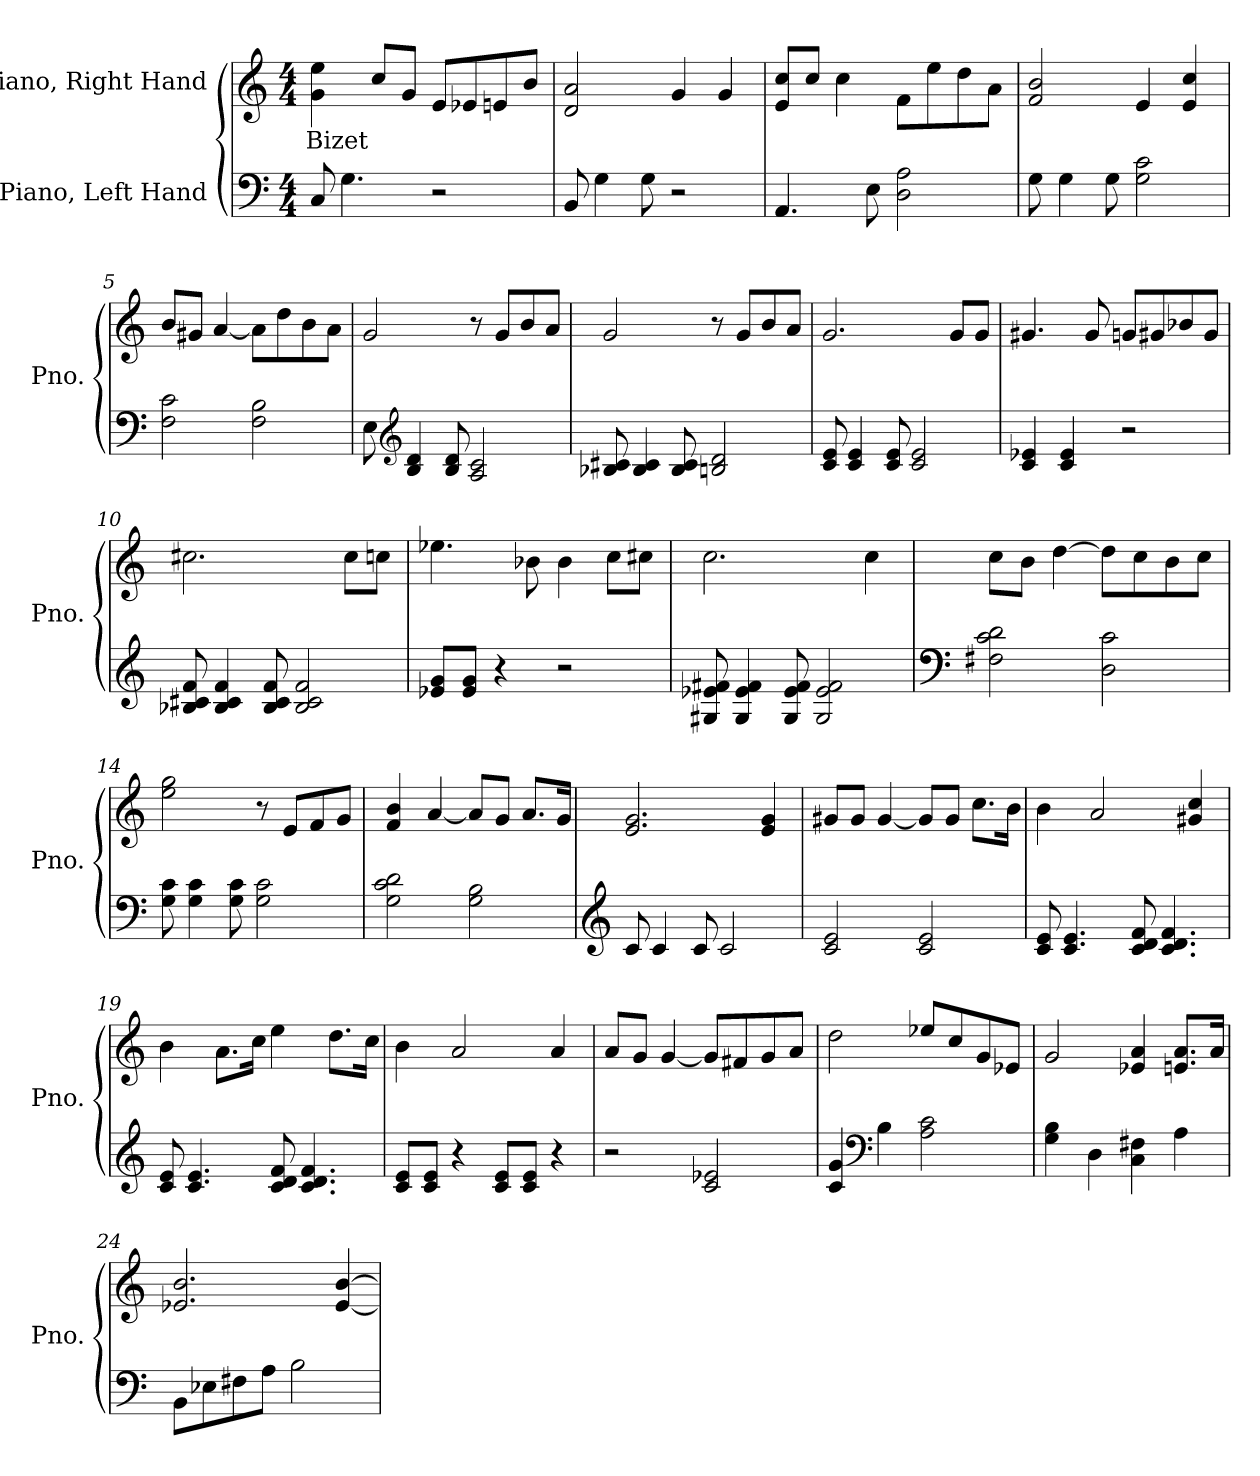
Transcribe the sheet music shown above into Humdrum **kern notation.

**kern	**kern	**text
*part2	*part1	*part1
*staff2	*staff1	*staff1
*I"Piano, Left Hand	*I"Piano, Right Hand	*
*I'Pno.	*I'Pno.	*
*clefF4	*clefG2	*
*k[]	*k[]	*
*M4/4	*M4/4	*
*MM96	*MM96	*
=1	=1	=1
!	!	!LO:LY:b
8C/	4g\ 4ee\	Bizet
4.G\	.	.
.	8cc/L	.
.	8g/J	.
2r	8e/L	.
.	8e-X/	.
.	8en/	.
.	8b/J	.
=2	=2	=2
8BB/	2d/ 2a/	.
4G\	.	.
8G\	.	.
2r	4g/	.
.	4g/	.
=3	=3	=3
4.AA/	8e/ 8cc/L	.
.	8cc/J	.
.	4cc\	.
8E\	.	.
2D\ 2A\	8f\L	.
.	8ee\	.
.	8dd\	.
.	8a\J	.
=4	=4	=4
8G\	2f/ 2b/	.
4G\	.	.
8G\	.	.
2G\ 2c\	4e/	.
.	4e/ 4cc/	.
!!LO:LB:g=z
=5	=5	=5
2F\ 2c\	8b/L	.
.	8g#X/J	.
.	[4a/	.
2F\ 2B\	8a\L]	.
.	8dd\	.
.	8b\	.
.	8a\J	.
=6	=6	=6
8E\	2g/	.
*clefG2	*	*
4B/ 4d/	.	.
8B/ 8d/	.	.
2A/ 2c/	8r	.
.	8g/L	.
.	8b/	.
.	8a/J	.
=7	=7	=7
8B-X/ 8c#X/	2g/	.
4B-/ 4c#/	.	.
8B-/ 8c#/	.	.
2Bn/ 2d/	8r	.
.	8g/L	.
.	8b/	.
.	8a/J	.
=8	=8	=8
8c/ 8e/	2.g/	.
4c/ 4e/	.	.
8c/ 8e/	.	.
2c/ 2e/	.	.
.	8g/L	.
.	8g/J	.
!!LO:LB:g=z
=9	=9	=9
4c/ 4e-X/	4.g#X/	.
4c/ 4e-/	.	.
.	8g#/	.
2r	8gn/L	.
.	8g#X/	.
.	8b-X/	.
.	8g#/J	.
=10	=10	=10
8B-X/ 8c#X/ 8f/	2.cc#X\	.
4B-/ 4c#/ 4f/	.	.
8B-/ 8c#/ 8f/	.	.
2B-/ 2c#/ 2f/	.	.
.	8cc#\L	.
.	8ccn\J	.
=11	=11	=11
8e-X/ 8g/L	4.ee-X\	.
8e-/ 8g/J	.	.
4r	.	.
.	8b-X\	.
2r	4b-\	.
.	8cc\L	.
.	8cc#X\J	.
=12	=12	=12
8G#X/ 8e-X/ 8f#X/	2.cc\	.
4G#/ 4e-/ 4f#/	.	.
8G#/ 8e-/ 8f#/	.	.
2G#/ 2e-/ 2f#/	.	.
.	4cc\	.
!!LO:LB:g=z
=13	=13	=13
*clefF4	*	*
2F#X\ 2c\ 2d\	8cc\L	.
.	8b\J	.
.	[4dd\	.
2D\ 2c\	8dd\L]	.
.	8cc\	.
.	8b\	.
.	8cc\J	.
=14	=14	=14
8G\ 8c\	2ee\ 2gg\	.
4G\ 4c\	.	.
8G\ 8c\	.	.
2G\ 2c\	8r	.
.	8e/L	.
.	8f/	.
.	8g/J	.
=15	=15	=15
2G\ 2c\ 2d\	4f/ 4b/	.
.	[4a/	.
2G\ 2B\	8a/L]	.
.	8g/J	.
.	8.a/L	.
.	16g/Jk	.
=16	=16	=16
*clefG2	*	*
8c/	2.e/ 2.g/	.
4c/	.	.
8c/	.	.
2c/	.	.
.	4e/ 4g/	.
=17	=17	=17
2c/ 2e/	8g#X/L	.
.	8g#/J	.
.	[4g#/	.
2c/ 2e/	8g#/L]	.
.	8g#/J	.
.	8.cc\L	.
.	16b\Jk	.
!!LO:LB:g=z
=18	=18	=18
8c/ 8e/	4b\	.
4.c/ 4.e/	.	.
.	2a/	.
8c/ 8d/ 8f/	.	.
4.c/ 4.d/ 4.f/	.	.
.	4g#X/ 4cc/	.
=19	=19	=19
8c/ 8e/	4b\	.
4.c/ 4.e/	.	.
.	8.a\L	.
.	16cc\Jk	.
8c/ 8d/ 8f/	4ee\	.
4.c/ 4.d/ 4.f/	.	.
.	8.dd\L	.
.	16cc\Jk	.
=20	=20	=20
8c/ 8e/L	4b\	.
8c/ 8e/J	.	.
4r	2a/	.
8c/ 8e/L	.	.
8c/ 8e/J	.	.
4r	4a/	.
=21	=21	=21
2r	8a/L	.
.	8g/J	.
.	[4g/	.
2c/ 2e-X/	8g/L]	.
.	8f#X/	.
.	8g/	.
.	8a/J	.
=22	=22	=22
4c/ 4g/	2dd\	.
*clefF4	*	*
4B\	.	.
2A\ 2c\	8ee-X/L	.
.	8cc/	.
.	8g/	.
.	8e-X/J	.
!!LO:LB:g=z
=23	=23	=23
4G\ 4B\	2g/	.
4D\	.	.
4C\ 4F#X\	4e-X/ 4a/	.
4A\	8.en/ 8.a/L	.
.	16a/Jk	.
=24	=24	=24
8BB\L	2.e-X/ 2.b/	.
8E-X\	.	.
8F#X\	.	.
8A\J	.	.
2B\	.	.
.	[4e-/ [4b/	.
=	=	=
*-	*-	*-
